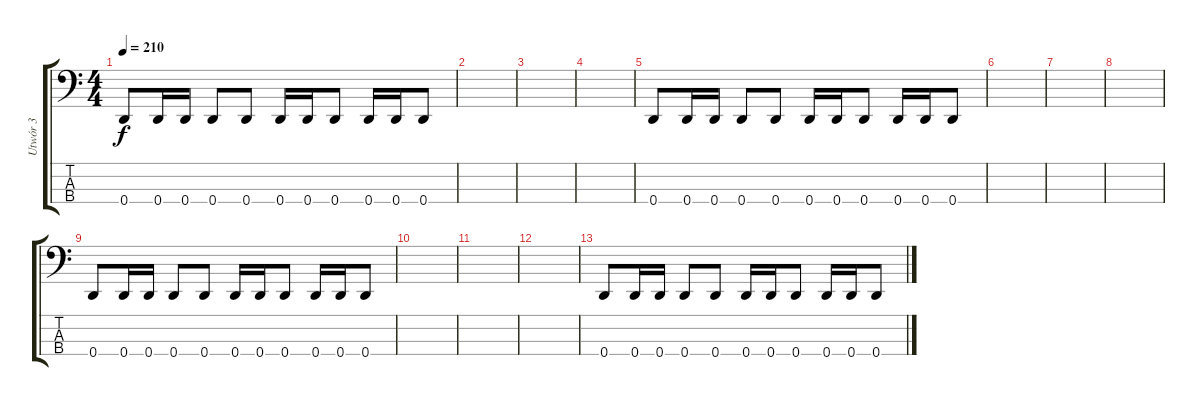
\track ("Utwór 3" "Utwór 3") {instrument electricbasspick}
\staff {score tabs}
\tuning (G2 D2 A1 D1) {hide}
\ts (4 4)
\tempo 210
\clef f4
\ks c
0.4.8{dy f instrument electricbasspick} 0.4.16 0.4.16 0.4.8 0.4.8 0.4.16 0.4.16 0.4.8 0.4.16 0.4.16 0.4.8 |
|
|
|
0.4.8 0.4.16 0.4.16 0.4.8 0.4.8 0.4.16 0.4.16 0.4.8 0.4.16 0.4.16 0.4.8 |
|
|
|
0.4.8 0.4.16 0.4.16 0.4.8 0.4.8 0.4.16 0.4.16 0.4.8 0.4.16 0.4.16 0.4.8 |
|
|
|
0.4.8 0.4.16 0.4.16 0.4.8 0.4.8 0.4.16 0.4.16 0.4.8 0.4.16 0.4.16 0.4.8
